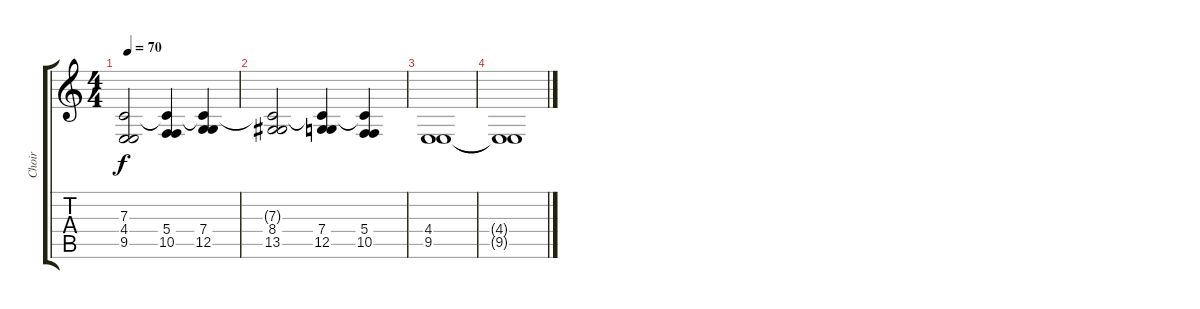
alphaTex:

\track ("Choir" "Choir") {instrument pad4choir}
\staff {score tabs}
\tuning (D4 A3 F3 C3 G2 D2) {hide}
\ts (4 4)
\tempo 70
\clef g2
\ks c
(7.3{t} 4.4 9.5).2{dy f} (7.3{t} 5.4 10.5).4 (7.3{t} 7.4 12.5).4 |
(7.3{t} 8.4 13.5).2 (7.3{t} 7.4 12.5).4 (7.3{t} 5.4 10.5).4 |
(4.4 9.5).1 |
(4.4{t} 9.5{t}).1{volume 0}
